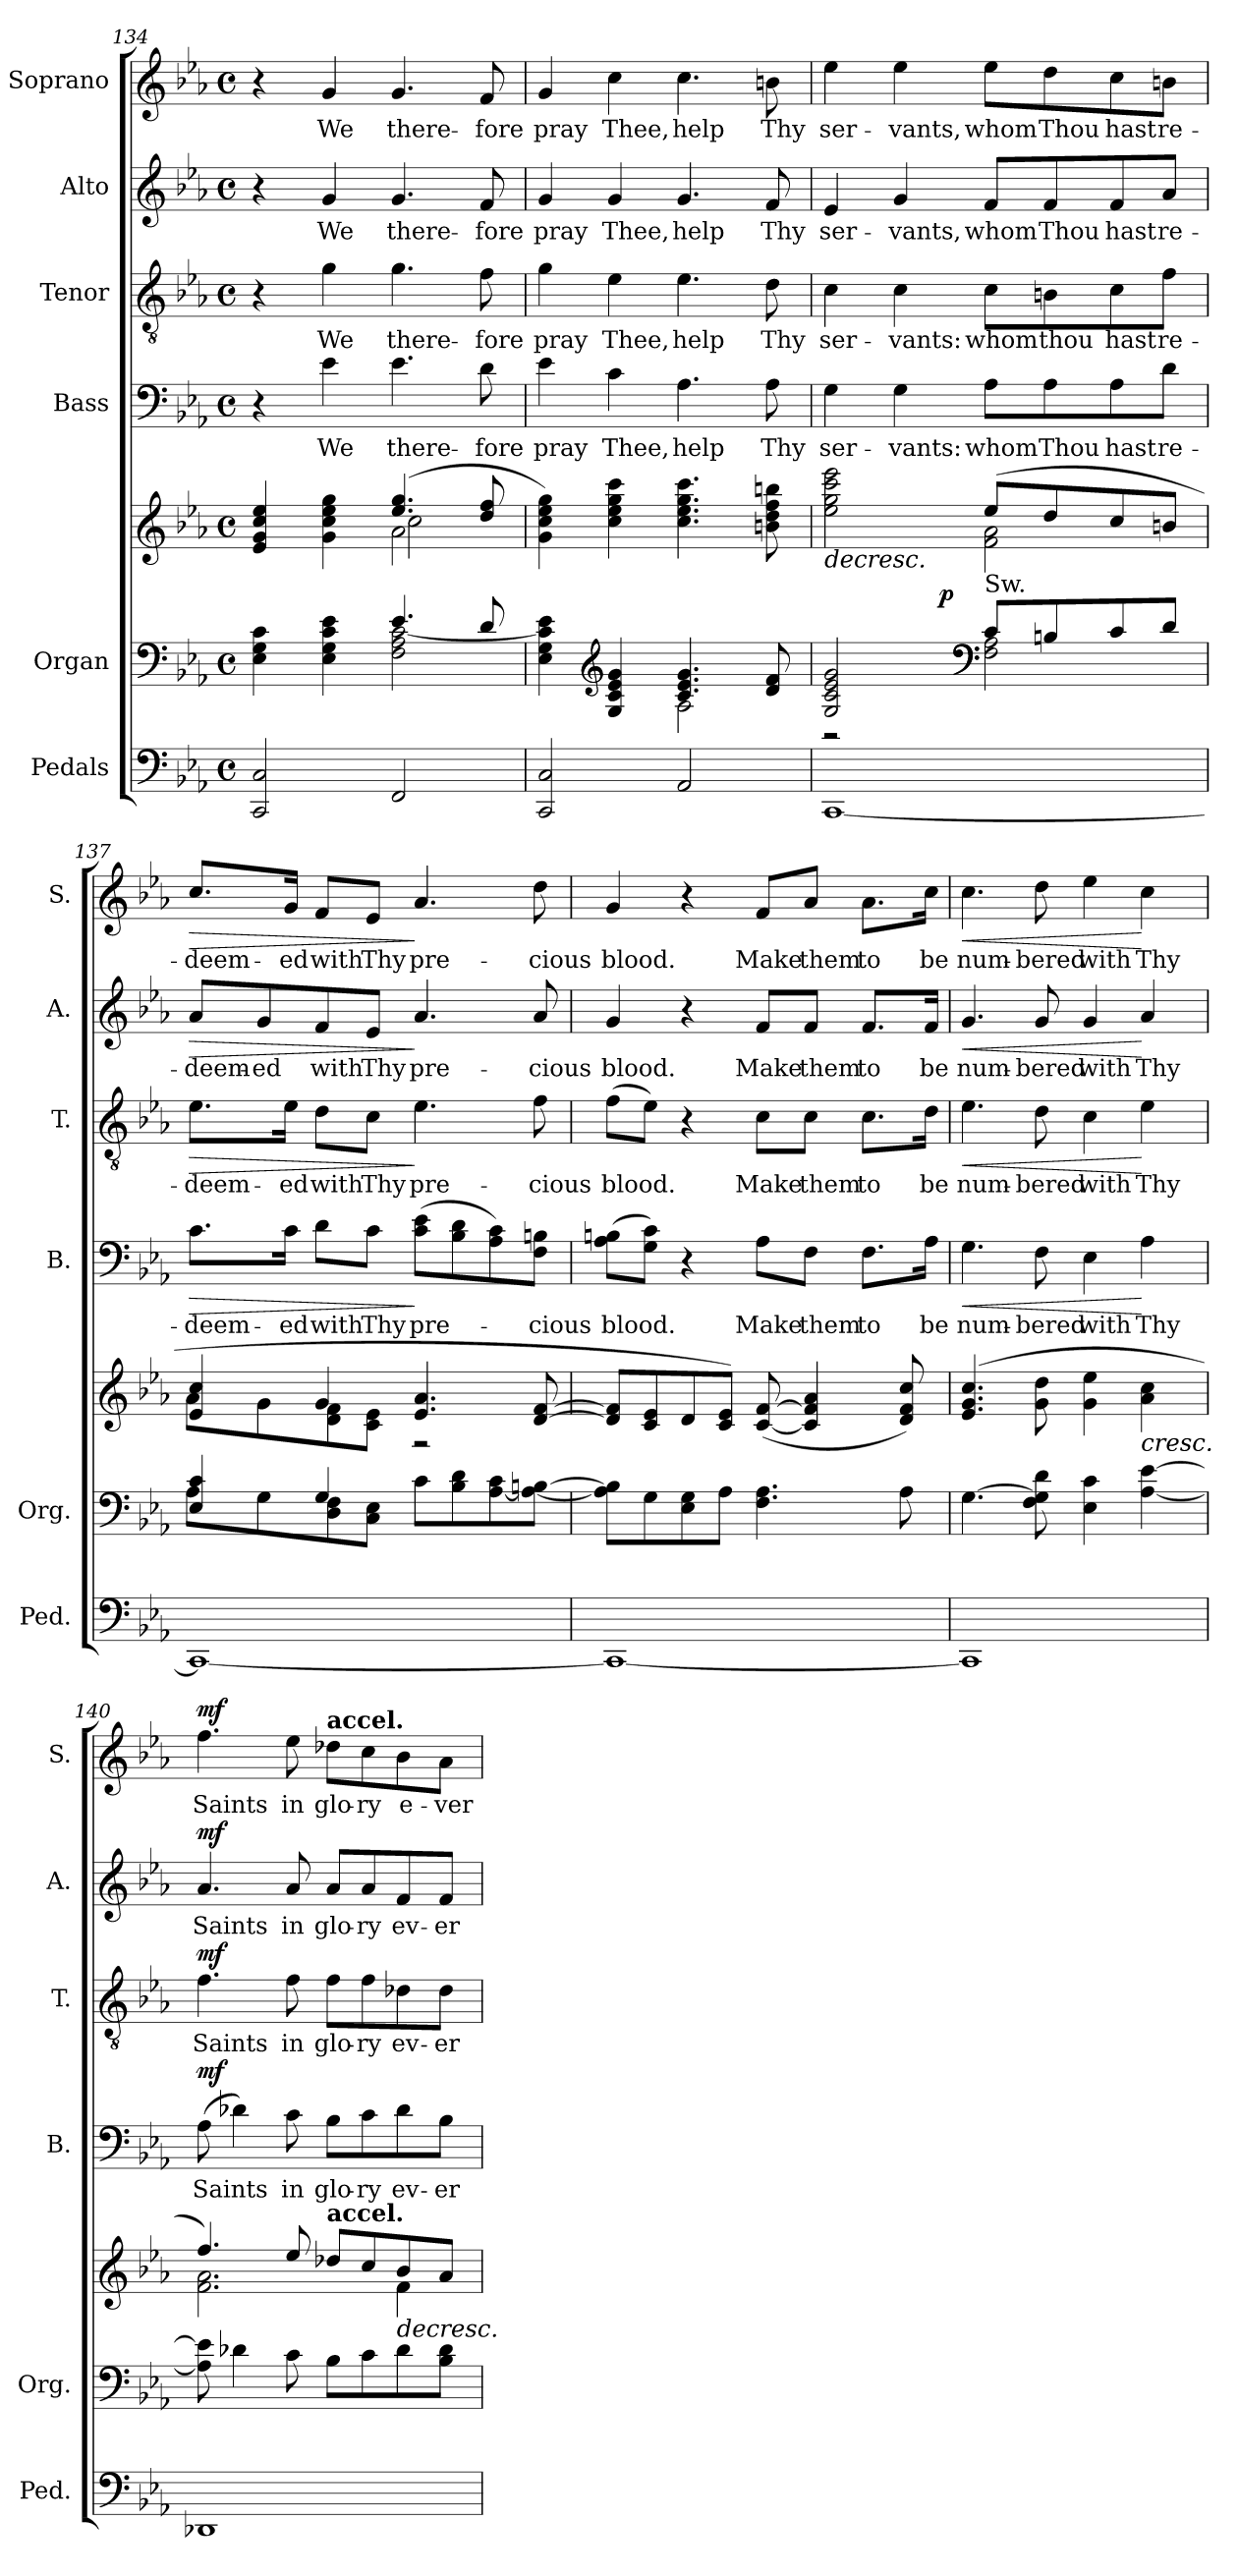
**kern	**kern	**kern	**dynam	**kern	**text	**dynam	**kern	**text	**dynam	**kern	**text	**dynam	**kern	**text	**dynam
*part6	*part5	*part5	*part5	*part4	*part4	*part4	*part3	*part3	*part3	*part2	*part2	*part2	*part1	*part1	*part1
*staff7	*staff6	*staff5	*staff5/6	*staff4	*staff4	*staff4	*staff3	*staff3	*staff3	*staff2	*staff2	*staff2	*staff1	*staff1	*staff1
*I"Pedals	*I"Organ	*	*	*I"Bass	*	*	*I"Tenor	*	*	*I"Alto	*	*	*I"Soprano	*	*
*I'Ped.	*I'Org.	*	*	*I'B.	*	*	*I'T.	*	*	*I'A.	*	*	*I'S.	*	*
*clefF4	*clefF4	*clefG2	*	*clefF4	*	*	*clefGv2	*	*	*clefG2	*	*	*clefG2	*	*
*	*	*	*	*	*	*	*ITrd7c12	*	*	*	*	*	*	*	*
*k[b-e-a-]	*k[b-e-a-]	*k[b-e-a-]	*	*k[b-e-a-]	*	*	*k[b-e-a-]	*	*	*k[b-e-a-]	*	*	*k[b-e-a-]	*	*
*E-:	*E-:	*E-:	*	*E-:	*	*	*E-:	*	*	*E-:	*	*	*E-:	*	*
*M4/4	*M4/4	*M4/4	*	*M4/4	*	*	*M4/4	*	*	*M4/4	*	*	*M4/4	*	*
*met(c)	*met(c)	*met(c)	*	*met(c)	*	*	*met(c)	*	*	*met(c)	*	*	*met(c)	*	*
=134	=134	=134	=134	=134	=134	=134	=134	=134	=134	=134	=134	=134	=134	=134	=134
*	*^	*^	*	*	*	*	*	*	*	*	*	*	*	*	*
*	*	*	*	*^	*	*	*	*	*	*	*	*	*	*	*	*	*
2CCi/ 2Ci	4E-i\ 4Gi 4ci	2ryy	4e-i/ 4gi 4cci 4ee-i	2ryy	2ryy	.	4r	.	.	4r	.	.	4r	.	.	4r	.	.
!	!	!	!	!	!	!	!	!LO:LY:b:color=#000000	!	!	!	!	!	!	!	!	!	!
!	!	!	!	!	!	!	!	!	!	!	!LO:LY:b:color=#000000	!	!	!	!	!	!	!
!	!	!	!	!	!	!	!	!	!	!	!	!	!	!LO:LY:b:color=#000000	!	!	!	!
!	!	!	!	!	!	!	!	!	!	!	!	!	!	!	!	!	!LO:LY:b:color=#000000	!
.	4E-i\ 4Gi 4ci 4e-i	.	4gi\ 4cci 4ee-i 4ggi	.	.	.	4e-i\	We	.	4Gi\	We	.	4gi/	We	.	4gi/	We	.
!	!	!	!	!	!	!	!	!LO:LY:b:color=#000000	!	!	!	!	!	!	!	!	!	!
!	!	!	!	!	!	!	!	!	!	!	!LO:LY:b:color=#000000	!	!	!	!	!	!	!
!	!	!	!	!	!	!	!	!	!	!	!	!	!	!LO:LY:b:color=#000000	!	!	!	!
!	!	!	!	!	!	!	!	!	!	!	!	!	!	!	!	!	!LO:LY:b:color=#000000	!
2FFi/	4.e-i/	2Fi\ 2A-i [2ci	(4.ee-i/ 4.ggi	2a-i\	2cci\	.	4.e-i\	there-	.	4.Gi\	there-	.	4.gi/	there-	.	4.gi/	there-	.
!	!	!	!	!	!	!	!	!LO:LY:b:color=#000000	!	!	!	!	!	!	!	!	!	!
!	!	!	!	!	!	!	!	!	!	!	!LO:LY:b:color=#000000	!	!	!	!	!	!	!
!	!	!	!	!	!	!	!	!	!	!	!	!	!	!LO:LY:b:color=#000000	!	!	!	!
!	!	!	!	!	!	!	!	!	!	!	!	!	!	!	!	!	!LO:LY:b:color=#000000	!
.	8di/	.	8ddi/ 8ffi	.	.	.	8di\	-fore	.	8Fi\	-fore	.	8fi/	-fore	.	8fi/	-fore	.
*	*	*	*v	*v	*v	*	*	*	*	*	*	*	*	*	*	*	*	*
=135	=135	=135	=135	=135	=135	=135	=135	=135	=135	=135	=135	=135	=135	=135	=135	=135
!	!	!	!	!	!	!LO:LY:b:color=#000000	!	!	!	!	!	!	!	!	!	!
!	!	!	!	!	!	!	!	!	!LO:LY:b:color=#000000	!	!	!	!	!	!	!
!	!	!	!	!	!	!	!	!	!	!	!	!LO:LY:b:color=#000000	!	!	!	!
!	!	!	!	!	!	!	!	!	!	!	!	!	!	!	!LO:LY:b:color=#000000	!
2CCi/ 2Ci	4ryy	4E-i\ 4Gi 4ci] 4e-i	4gi\ 4cci 4ee-i 4ggi)	.	4e-i\	pray	.	4Gi\	pray	.	4gi/	pray	.	4gi/	pray	.
*	*clefG2	*	*	*	*	*	*	*	*	*	*	*	*	*	*	*
!	!	!	!	!	!	!LO:LY:b:color=#000000	!	!	!	!	!	!	!	!	!	!
!	!	!	!	!	!	!	!	!	!LO:LY:b:color=#000000	!	!	!	!	!	!	!
!	!	!	!	!	!	!	!	!	!	!	!	!LO:LY:b:color=#000000	!	!	!	!
!	!	!	!	!	!	!	!	!	!	!	!	!	!	!	!LO:LY:b:color=#000000	!
.	4Gi/ 4ci 4e-i 4gi	4ryy	4cci\ 4ee-i 4ggi 4ccci	.	4ci\	Thee,	.	4E-i\	Thee,	.	4gi/	Thee,	.	4cci\	Thee,	.
!	!	!	!	!	!	!LO:LY:b:color=#000000	!	!	!	!	!	!	!	!	!	!
!	!	!	!	!	!	!	!	!	!LO:LY:b:color=#000000	!	!	!	!	!	!	!
!	!	!	!	!	!	!	!	!	!	!	!	!LO:LY:b:color=#000000	!	!	!	!
!	!	!	!	!	!	!	!	!	!	!	!	!	!	!	!LO:LY:b:color=#000000	!
2AA-i/	4.ci/ 4.e-i 4.gi	2A-i\	4.cci\ 4.ee-i 4.ggi 4.ccci	.	4.A-i\	help	.	4.E-i\	help	.	4.gi/	help	.	4.cci\	help	.
!	!	!	!	!	!	!LO:LY:b:color=#000000	!	!	!	!	!	!	!	!	!	!
!	!	!	!	!	!	!	!	!	!LO:LY:b:color=#000000	!	!	!	!	!	!	!
!	!	!	!	!	!	!	!	!	!	!	!	!LO:LY:b:color=#000000	!	!	!	!
!	!	!	!	!	!	!	!	!	!	!	!	!	!	!	!LO:LY:b:color=#000000	!
.	8di/ 8fi	.	8bni\ 8ddi 8ffi 8bbni	.	8A-i\	Thy	.	8Di\	Thy	.	8fi/	Thy	.	8bni\	Thy	.
=136	=136	=136	=136	=136	=136	=136	=136	=136	=136	=136	=136	=136	=136	=136	=136	=136
*	*	*	*^	*	*	*	*	*	*	*	*	*	*	*	*	*
!	!	!	!	!	!LO:HP:b	!	!	!	!	!	!	!	!	!	!	!	!
!	!	!	!	!	!	!	!LO:LY:b:color=#000000	!	!	!	!	!	!	!	!	!	!
!	!	!	!	!	!	!	!	!	!	!LO:LY:b:color=#000000	!	!	!	!	!	!	!
!	!	!	!	!	!	!	!	!	!	!	!	!	!LO:LY:b:color=#000000	!	!	!	!
!	!	!	!	!	!	!	!	!	!	!	!	!	!	!	!	!LO:LY:b:color=#000000	!
*	*	*	*	*^	*	*	*	*	*	*	*	*	*	*	*	*	*
[1CCi	2Gi/ 2ci 2e-i 2gi	2r	2ee-i\ 2ggi 2ccci 2eee-i	2ryy	4.ryy	>	4Gi\	ser-	.	4Ci\	ser-	.	4e-i/	ser-	.	4ee-i\	ser-	.
!	!	!	!	!	!	!	!	!LO:LY:b:color=#000000	!	!	!	!	!	!	!	!	!	!
!	!	!	!	!	!	!	!	!	!	!	!LO:LY:b:color=#000000	!	!	!	!	!	!	!
!	!	!	!	!	!	!	!	!	!	!	!	!	!	!LO:LY:b:color=#000000	!	!	!	!
!	!	!	!	!	!	!	!	!	!	!	!	!	!	!	!	!	!LO:LY:b:color=#000000	!
.	.	.	.	.	.	.	4Gi\	-vants:	.	4Ci\	-vants:	.	4gi/	-vants,	.	4ee-i\	-vants,	.
.	.	.	.	.	2ryy	p	.	.	.	.	.	.	.	.	.	.	.	.
*	*clefF4	*	*	*	*	*	*	*	*	*	*	*	*	*	*	*	*	*
!	!	!	!	!	!	!	!	!LO:LY:b:color=#000000	!	!	!	!	!	!	!	!	!	!
!	!	!	!	!	!	!	!	!	!	!	!LO:LY:b:color=#000000	!	!	!	!	!	!	!
!	!	!	!	!	!	!	!	!	!	!	!	!	!	!LO:LY:b:color=#000000	!	!	!	!
!	!LO:TX:a:t=Sw.	!	!	!	!	!	!	!	!	!	!	!	!	!	!	!	!	!
!	!	!	!	!	!	!	!	!	!	!	!	!	!	!	!	!	!LO:LY:b:color=#000000	!
.	8ci/L	2Fi\ 2A-i	(8ee-i/L	2fi\ 2a-i	.	]	8A-i\L	whom	.	8Ci\L	whom	.	8fi/L	whom	.	8ee-i\L	whom	.
!	!	!	!	!	!	!	!	!LO:LY:b:color=#000000	!	!	!	!	!	!	!	!	!	!
!	!	!	!	!	!	!	!	!	!	!	!LO:LY:b:color=#000000	!	!	!	!	!	!	!
!	!	!	!	!	!	!	!	!	!	!	!	!	!	!LO:LY:b:color=#000000	!	!	!	!
!	!	!	!	!	!	!	!	!	!	!	!	!	!	!	!	!	!LO:LY:b:color=#000000	!
.	8Bni/	.	8ddi/	.	.	.	8A-i\	Thou	.	8BBni\	thou	.	8fi/	Thou	.	8ddi\	Thou	.
!	!	!	!	!	!	!	!	!LO:LY:b:color=#000000	!	!	!	!	!	!	!	!	!	!
!	!	!	!	!	!	!	!	!	!	!	!LO:LY:b:color=#000000	!	!	!	!	!	!	!
!	!	!	!	!	!	!	!	!	!	!	!	!	!	!LO:LY:b:color=#000000	!	!	!	!
!	!	!	!	!	!	!	!	!	!	!	!	!	!	!	!	!	!LO:LY:b:color=#000000	!
.	8ci/	.	8cci/	.	.	.	8A-i\	hast	.	8Ci\	hast	.	8fi/	hast	.	8cci\	hast	.
!	!	!	!	!	!	!	!	!LO:LY:b:color=#000000	!	!	!	!	!	!	!	!	!	!
!	!	!	!	!	!	!	!	!	!	!	!LO:LY:b:color=#000000	!	!	!	!	!	!	!
!	!	!	!	!	!	!	!	!	!	!	!	!	!	!LO:LY:b:color=#000000	!	!	!	!
!	!	!	!	!	!	!	!	!	!	!	!	!	!	!	!	!	!LO:LY:b:color=#000000	!
.	8di/J	.	8bni/J	.	8ryy	.	8di\J	re-	.	8Fi\J	re-	.	8a-i/J	re-	.	8bni\J	re-	.
*	*	*	*	*v	*v	*	*	*	*	*	*	*	*	*	*	*	*	*
!!LO:PB:g=z
=137	=137	=137	=137	=137	=137	=137	=137	=137	=137	=137	=137	=137	=137	=137	=137	=137	=137
*	*	*	*	*^	*	*	*	*	*	*	*	*	*	*	*	*	*
!	!	!	!	!	!	!	!	!LO:LY:b:color=#000000	!LO:HP:b	!	!	!	!	!	!	!	!	!
*	*	*	*	*v	*v	*	*	*	*	*	*	*	*	*	*	*	*	*
*	*	*	*	*^	*	*	*	*	*	*	*	*	*	*	*	*	*
!	!	!	!	!	!	!	!	!	!	!	!LO:LY:b:color=#000000	!LO:HP:b	!	!	!	!	!	!
*	*	*	*	*v	*v	*	*	*	*	*	*	*	*	*	*	*	*	*
*	*	*	*	*^	*	*	*	*	*	*	*	*	*	*	*	*	*
!	!	!	!	!	!	!	!	!	!	!	!	!	!	!LO:LY:b:color=#000000	!LO:HP:b	!	!	!
*	*	*	*	*v	*v	*	*	*	*	*	*	*	*	*	*	*	*	*
*	*	*	*	*^	*	*	*	*	*	*	*	*	*	*	*	*	*
!	!	!	!	!	!	!	!	!	!	!	!	!	!	!	!	!	!LO:LY:b:color=#000000	!LO:HP:b
*	*	*	*	*v	*v	*	*	*	*	*	*	*	*	*	*	*	*	*
1CCi_	4E-i/ 4ci	8A-i\L	4e-i/ 4cci	8a-i\L	.	8.ci\L	-deem-	>	8.E-i\L	-deem-	>	8a-i/L	-deem-	>	8.cci/L	-deem-	>
!	!	!	!	!	!	!	!	!	!	!	!	!	!LO:LY:b:color=#000000	!	!	!	!
.	.	8Gi\	.	8gi\	.	.	.	.	.	.	.	8gi/	-ed	.	.	.	.
!	!	!	!	!	!	!	!LO:LY:b:color=#000000	!	!	!	!	!	!	!	!	!	!
!	!	!	!	!	!	!	!	!	!	!LO:LY:b:color=#000000	!	!	!	!	!	!	!
!	!	!	!	!	!	!	!	!	!	!	!	!	!	!	!	!LO:LY:b:color=#000000	!
.	.	.	.	.	.	16ci\Jk	-ed	.	16E-i\Jk	-ed	.	.	.	.	16gi/Jk	-ed	.
!	!	!	!	!	!	!	!LO:LY:b:color=#000000	!	!	!	!	!	!	!	!	!	!
!	!	!	!	!	!	!	!	!	!	!LO:LY:b:color=#000000	!	!	!	!	!	!	!
!	!	!	!	!	!	!	!	!	!	!	!	!	!LO:LY:b:color=#000000	!	!	!	!
!	!	!	!	!	!	!	!	!	!	!	!	!	!	!	!	!LO:LY:b:color=#000000	!
.	4Gi/	8Di\ 8Fi	4gi/	8di\ 8fi	.	8di\L	with	.	8Di\L	with	.	8fi/	with	.	8fi/L	with	.
!	!	!	!	!	!	!	!LO:LY:b:color=#000000	!	!	!	!	!	!	!	!	!	!
!	!	!	!	!	!	!	!	!	!	!LO:LY:b:color=#000000	!	!	!	!	!	!	!
!	!	!	!	!	!	!	!	!	!	!	!	!	!LO:LY:b:color=#000000	!	!	!	!
!	!	!	!	!	!	!	!	!	!	!	!	!	!	!	!	!LO:LY:b:color=#000000	!
.	.	8Ci\ 8E-iJ	.	8ci\ 8e-iJ	.	8ci\J	Thy	.	8Ci\J	Thy	.	8e-i/J	Thy	.	8e-i/J	Thy	.
!	!	!	!	!	!	!	!LO:LY:b:color=#000000	!	!	!	!	!	!	!	!	!	!
!	!	!	!	!	!	!	!	!	!	!LO:LY:b:color=#000000	!	!	!	!	!	!	!
!	!	!	!	!	!	!	!	!	!	!	!	!	!LO:LY:b:color=#000000	!	!	!	!
!	!	!	!	!	!	!	!	!	!	!	!	!	!	!	!	!LO:LY:b:color=#000000	!
.	2ryy	8ci\L	4.e-i/ 4.a-i	2r	.	(8ci\ 8e-iL	pre-	]	4.E-i\	pre-	]	4.a-i/	pre-	]	4.a-i/	pre-	]
.	.	8B-i\ 8di	.	.	.	8B-i\ 8di	.	.	.	.	.	.	.	.	.	.	.
.	.	[8A-i\ 8ci	.	.	.	8A-i\ 8ci)	.	.	.	.	.	.	.	.	.	.	.
!	!	!	!	!	!	!	!LO:LY:b:color=#000000	!	!	!	!	!	!	!	!	!	!
!	!	!	!	!	!	!	!	!	!	!LO:LY:b:color=#000000	!	!	!	!	!	!	!
!	!	!	!	!	!	!	!	!	!	!	!	!	!LO:LY:b:color=#000000	!	!	!	!
!	!	!	!	!	!	!	!	!	!	!	!	!	!	!	!	!LO:LY:b:color=#000000	!
.	.	8A-i\_ [8BniJ	[8di/ [8fi	.	.	8Fi\ 8BniJ	-cious	.	8Fi\	-cious	.	8a-i/	-cious	.	8ddi\	-cious	.
*	*v	*v	*	*	*	*	*	*	*	*	*	*	*	*	*	*	*
*	*	*v	*v	*	*	*	*	*	*	*	*	*	*	*	*	*
=138	=138	=138	=138	=138	=138	=138	=138	=138	=138	=138	=138	=138	=138	=138	=138
*	*^	*	*	*	*	*	*	*	*	*	*	*	*	*	*
!	!	!	!	!	!	!LO:LY:b:color=#000000	!	!	!	!	!	!	!	!	!	!
*	*v	*v	*	*	*	*	*	*	*	*	*	*	*	*	*	*
*	*^	*	*	*	*	*	*	*	*	*	*	*	*	*	*
!	!	!	!	!	!	!	!	!	!LO:LY:b:color=#000000	!	!	!	!	!	!	!
*	*v	*v	*	*	*	*	*	*	*	*	*	*	*	*	*	*
*	*^	*	*	*	*	*	*	*	*	*	*	*	*	*	*
!	!	!	!	!	!	!	!	!	!	!	!	!LO:LY:b:color=#000000	!	!	!	!
*	*v	*v	*	*	*	*	*	*	*	*	*	*	*	*	*	*
*	*^	*	*	*	*	*	*	*	*	*	*	*	*	*	*
!	!	!	!	!	!	!	!	!	!	!	!	!	!	!	!LO:LY:b:color=#000000	!
*	*v	*v	*	*	*	*	*	*	*	*	*	*	*	*	*	*
1CCi_	8A-i\] 8Bi]L	8di/] 8fi]L	.	(8A-i\ 8BniL	blood.	.	(8Fi\L	blood.	.	4gi/	blood.	.	4gi/	blood.	.
.	8Gi\	8ci/ 8e-i	.	8Gi\ 8ciJ)	.	.	8E-i\J)	.	.	.	.	.	.	.	.
.	8E-i\ 8Gi	8di/	.	4r	.	.	4r	.	.	4r	.	.	4r	.	.
.	8A-i\J	8ci/ 8e-iJ)	.	.	.	.	.	.	.	.	.	.	.	.	.
!	!	!	!	!	!LO:LY:b:color=#000000	!	!	!	!	!	!	!	!	!	!
!	!	!	!	!	!	!	!	!LO:LY:b:color=#000000	!	!	!	!	!	!	!
!	!	!	!	!	!	!	!	!	!	!	!LO:LY:b:color=#000000	!	!	!	!
!	!	!	!	!	!	!	!	!	!	!	!	!	!	!LO:LY:b:color=#000000	!
.	4.Fi\ 4.A-i	([8ci/ [8fi	.	8A-i\L	Make	.	8Ci\L	Make	.	8fi/L	Make	.	8fi/L	Make	.
!	!	!	!	!	!LO:LY:b:color=#000000	!	!	!	!	!	!	!	!	!	!
!	!	!	!	!	!	!	!	!LO:LY:b:color=#000000	!	!	!	!	!	!	!
!	!	!	!	!	!	!	!	!	!	!	!LO:LY:b:color=#000000	!	!	!	!
!	!	!	!	!	!	!	!	!	!	!	!	!	!	!LO:LY:b:color=#000000	!
.	.	4ci/] 4fi] 4a-i	.	8Fi\J	them	.	8Ci\J	them	.	8fi/J	them	.	8a-i/J	them	.
!	!	!	!	!	!LO:LY:b:color=#000000	!	!	!	!	!	!	!	!	!	!
!	!	!	!	!	!	!	!	!LO:LY:b:color=#000000	!	!	!	!	!	!	!
!	!	!	!	!	!	!	!	!	!	!	!LO:LY:b:color=#000000	!	!	!	!
!	!	!	!	!	!	!	!	!	!	!	!	!	!	!LO:LY:b:color=#000000	!
.	.	.	.	8.Fi\L	to	.	8.Ci\L	to	.	8.fi/L	to	.	8.a-i\L	to	.
.	8A-i\	8di/ 8fi 8cci)	.	.	.	.	.	.	.	.	.	.	.	.	.
!	!	!	!	!	!LO:LY:b:color=#000000	!	!	!	!	!	!	!	!	!	!
!	!	!	!	!	!	!	!	!LO:LY:b:color=#000000	!	!	!	!	!	!	!
!	!	!	!	!	!	!	!	!	!	!	!LO:LY:b:color=#000000	!	!	!	!
!	!	!	!	!	!	!	!	!	!	!	!	!	!	!LO:LY:b:color=#000000	!
.	.	.	.	16A-i\Jk	be	.	16Di\Jk	be	.	16fi/Jk	be	.	16cci\Jk	be	.
=139	=139	=139	=139	=139	=139	=139	=139	=139	=139	=139	=139	=139	=139	=139	=139
!	!	!	!	!	!LO:LY:b:color=#000000	!LO:HP:b	!	!	!	!	!	!	!	!	!
!	!	!	!	!	!	!	!	!LO:LY:b:color=#000000	!LO:HP:b	!	!	!	!	!	!
!	!	!	!	!	!	!	!	!	!	!	!LO:LY:b:color=#000000	!LO:HP:b	!	!	!
!	!	!	!	!	!	!	!	!	!	!	!	!	!	!LO:LY:b:color=#000000	!LO:HP:b
1CCi]	[4.Gi\	(4.e-i/ 4.gi 4.cci	.	4.Gi\	num-	<	4.E-i\	num-	<	4.gi/	num-	<	4.cci\	num-	<
!	!	!	!	!	!LO:LY:b:color=#000000	!	!	!	!	!	!	!	!	!	!
!	!	!	!	!	!	!	!	!LO:LY:b:color=#000000	!	!	!	!	!	!	!
!	!	!	!	!	!	!	!	!	!	!	!LO:LY:b:color=#000000	!	!	!	!
!	!	!	!	!	!	!	!	!	!	!	!	!	!	!LO:LY:b:color=#000000	!
.	8Fi\ 8Gi] 8di	8gi\ 8ddi	[	8Fi\	-bered	.	8Di\	-bered	.	8gi/	-bered	.	8ddi\	-bered	.
!	!	!	!	!	!LO:LY:b:color=#000000	!	!	!	!	!	!	!	!	!	!
!	!	!	!	!	!	!	!	!LO:LY:b:color=#000000	!	!	!	!	!	!	!
!	!	!	!	!	!	!	!	!	!	!	!LO:LY:b:color=#000000	!	!	!	!
!	!	!	!	!	!	!	!	!	!	!	!	!	!	!LO:LY:b:color=#000000	!
.	4E-i\ 4ci	4gi\ 4ee-i	.	4E-i\	with	.	4Ci\	with	.	4gi/	with	.	4ee-i\	with	.
!	!	!	!LO:HP:b	!	!	!	!	!	!	!	!	!	!	!	!
!	!	!	!	!	!LO:LY:b:color=#000000	!	!	!	!	!	!	!	!	!	!
!	!	!	!	!	!	!	!	!LO:LY:b:color=#000000	!	!	!	!	!	!	!
!	!	!	!	!	!	!	!	!	!	!	!LO:LY:b:color=#000000	!	!	!	!
!	!	!	!	!	!	!	!	!	!	!	!	!	!	!LO:LY:b:color=#000000	!
.	[4A-i\ [4e-i	4a-i\ 4cci	<	4A-i\	Thy	[	4E-i\	Thy	[	4a-i/	Thy	[	4cci\	Thy	[
=140	=140	=140	=140	=140	=140	=140	=140	=140	=140	=140	=140	=140	=140	=140	=140
*	*	*^	*	*	*	*	*	*	*	*	*	*	*	*	*
!	!	!	!	!	!	!LO:LY:b:color=#000000	!	!	!	!	!	!	!	!	!	!
!	!	!	!	!	!	!	!	!	!LO:LY:b:color=#000000	!	!	!	!	!	!	!
!	!	!	!	!	!	!	!	!	!	!	!	!LO:LY:b:color=#000000	!	!	!	!
!	!	!	!	!	!	!	!	!	!	!	!	!	!	!	!LO:LY:b:color=#000000	!
1DD-Xi	8A-i\] 8e-i]	4.ffi/)	2.fi\ 2.a-i	.	(8A-i\	Saints	mf	4.Fi\	Saints	mf	4.a-i/	Saints	mf	4.ffi\	Saints	mf
.	4d-Xi\	.	.	]	4d-Xi\)	.	.	.	.	.	.	.	.	.	.	.
!	!	!	!	!	!	!LO:LY:b:color=#000000	!	!	!	!	!	!	!	!	!	!
!	!	!	!	!	!	!	!	!	!LO:LY:b:color=#000000	!	!	!	!	!	!	!
!	!	!	!	!	!	!	!	!	!	!	!	!LO:LY:b:color=#000000	!	!	!	!
!	!	!	!	!	!	!	!	!	!	!	!	!	!	!	!LO:LY:b:color=#000000	!
.	8ci\	8ee-i/	.	.	8ci\	in	.	8Fi\	in	.	8a-i/	in	.	8ee-i\	in	.
!	!	!	!	!	!	!LO:LY:b:color=#000000	!	!	!	!	!	!	!	!	!	!
!	!	!	!	!	!	!	!	!	!LO:LY:b:color=#000000	!	!	!	!	!	!	!
!	!	!	!	!	!	!	!	!	!	!	!	!LO:LY:b:color=#000000	!	!	!	!
!	!	!	!	!	!	!	!	!	!	!	!	!	!	!LO:TX:a:B:t=accel.	!	!
!	!	!LO:TX:a:B:t=accel.	!	!	!	!	!	!	!	!	!	!	!	!	!	!
!	!	!	!	!	!	!	!	!	!	!	!	!	!	!	!LO:LY:b:color=#000000	!
.	8B-i\L	8dd-Xi/L	.	.	8B-i\L	glo-	.	8Fi\L	glo-	.	8a-i/L	glo-	.	8dd-Xi\L	glo-	.
!	!	!	!	!	!	!LO:LY:b:color=#000000	!	!	!	!	!	!	!	!	!	!
!	!	!	!	!	!	!	!	!	!LO:LY:b:color=#000000	!	!	!	!	!	!	!
!	!	!	!	!	!	!	!	!	!	!	!	!LO:LY:b:color=#000000	!	!	!	!
!	!	!	!	!	!	!	!	!	!	!	!	!	!	!	!LO:LY:b:color=#000000	!
.	8ci\	8cci/	.	.	8ci\	-ry	.	8Fi\	-ry	.	8a-i/	-ry	.	8cci\	-ry	.
!	!	!	!	!LO:HP:b	!	!	!	!	!	!	!	!	!	!	!	!
!	!	!	!	!	!	!LO:LY:b:color=#000000	!	!	!	!	!	!	!	!	!	!
!	!	!	!	!	!	!	!	!	!LO:LY:b:color=#000000	!	!	!	!	!	!	!
!	!	!	!	!	!	!	!	!	!	!	!	!LO:LY:b:color=#000000	!	!	!	!
!	!	!	!	!	!	!	!	!	!	!	!	!	!	!	!LO:LY:b:color=#000000	!
.	8d-i\	8b-i/	4fi\	>	8d-i\	ev-	.	8D-Xi\	ev-	.	8fi/	ev-	.	8b-i\	e-	.
!	!	!	!	!	!	!LO:LY:b:color=#000000	!	!	!	!	!	!	!	!	!	!
!	!	!	!	!	!	!	!	!	!LO:LY:b:color=#000000	!	!	!	!	!	!	!
!	!	!	!	!	!	!	!	!	!	!	!	!LO:LY:b:color=#000000	!	!	!	!
!	!	!	!	!	!	!	!	!	!	!	!	!	!	!	!LO:LY:b:color=#000000	!
.	8B-i\ 8d-iJ	8a-i/J	.	.	8B-i\J	-er-	.	8D-i\J	-er-	.	8fi/J	-er-	.	8a-i\J	-ver-	.
*	*	*v	*v	*	*	*	*	*	*	*	*	*	*	*	*	*
=	=	=	=	=	=	=	=	=	=	=	=	=	=	=	=
*-	*-	*-	*-	*-	*-	*-	*-	*-	*-	*-	*-	*-	*-	*-	*-
